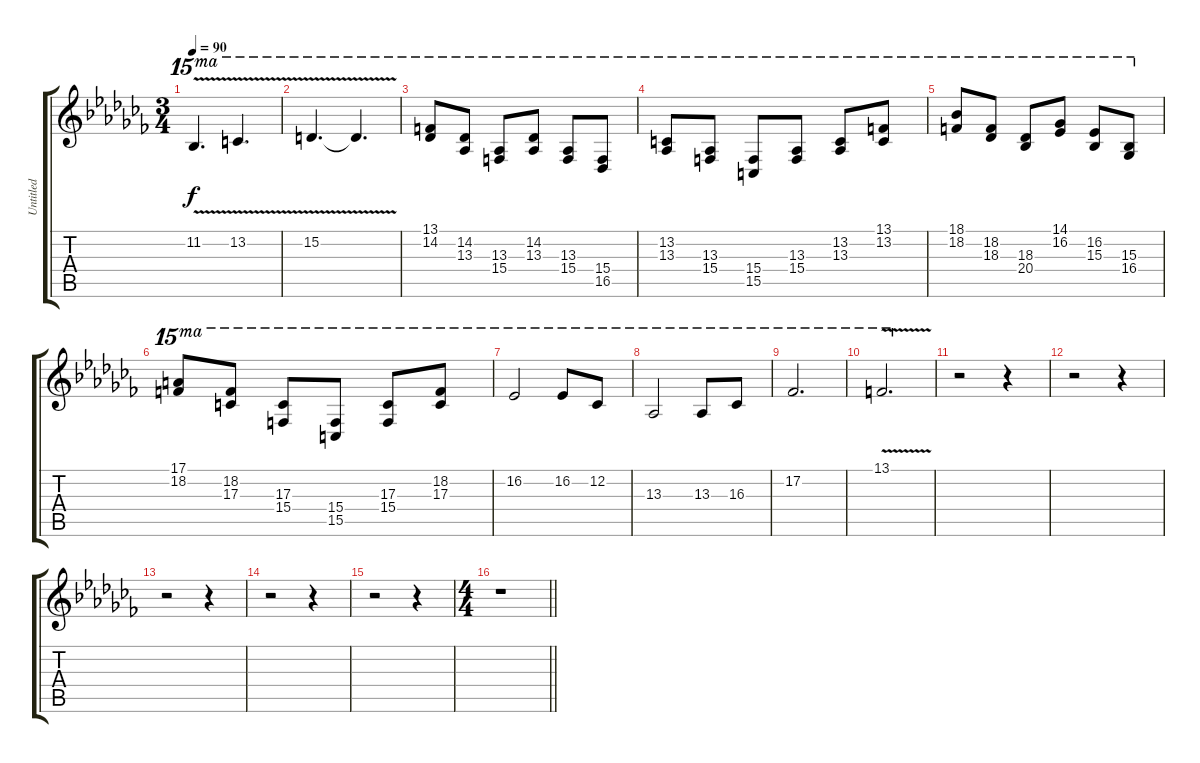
\track ("Untitled" "Untitled") {instrument pad2warm}
\staff {score tabs}
\tuning (E5 B4 G4 D4 A3 E3) {hide}
\ts (3 4)
\tempo 90
\clef g2
\ks cb
11.2{v}.4{d ot 15ma dy f} 13.2{v}.4{d ot 15ma} |
15.2{v}.4{d ot 15ma} 15.2{v t}.4{d ot 15ma} |
(13.1 14.2).8{ot 15ma} (14.2 13.3).8{ot 15ma} (13.3 15.4).8{ot 15ma} (14.2 13.3).8{ot 15ma} (13.3 15.4).8{ot 15ma} (15.4 16.5).8{ot 15ma} |
(13.2 13.3).8{ot 15ma} (13.3 15.4).8{ot 15ma} (15.4 15.5).8{ot 15ma} (13.3 15.4).8{ot 15ma} (13.2 13.3).8{ot 15ma} (13.1 13.2).8{ot 15ma} |
(18.1 18.2).8{ot 15ma} (18.2 18.3).8{ot 15ma} (18.3 20.4).8{ot 15ma} (14.1 16.2).8{ot 15ma} (16.2 15.3).8{ot 15ma} (15.3 16.4).8{ot 15ma} |
(17.1 18.2).8{ot 15ma} (18.2 17.3).8{ot 15ma} (17.3 15.4).8{ot 15ma} (15.4 15.5).8{ot 15ma} (17.3 15.4).8{ot 15ma} (18.2 17.3).8{ot 15ma} |
16.2.2{ot 15ma} 16.2.8{ot 15ma} 12.2.8{ot 15ma} |
13.3.2{ot 15ma} 13.3.8{ot 15ma} 16.3.8{ot 15ma} |
17.2.2{d ot 15ma} |
13.1{v}.2{d ot 15ma} |
r.2 r.4 |
r.2 r.4 |
r.2 r.4 |
r.2 r.4 |
r.2 r.4 |
\ts (4 4)
\barLineRight lightlight
r.1
